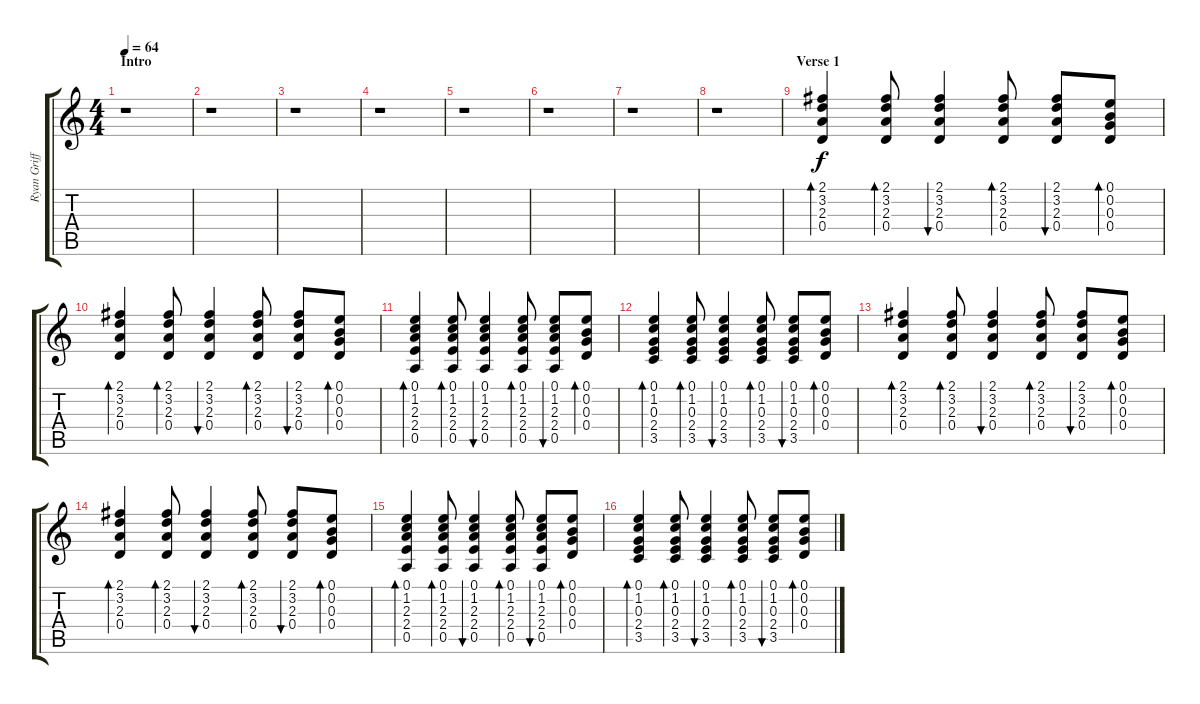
\track ("Ryan Griffits" "Ryan Griff") {instrument acousticguitarsteel}
\staff {score tabs}
\tuning (E4 B3 G3 D3 A2 E2) {hide}
\ts (4 4)
\section ("" "Intro")
\tempo 64
\clef g2
\ks c
r.1{dy f instrument acousticguitarsteel} |
r.1 |
r.1 |
r.1 |
r.1 |
r.1 |
r.1 |
r.1 |
\section ("" "Verse 1")
(2.1 3.2 2.3 0.4).4{bd 60} (2.1 3.2 2.3 0.4).8{bd 60} (2.1 3.2 2.3 0.4).4{bu 60} (2.1 3.2 2.3 0.4).8{bd 60} (2.1 3.2 2.3 0.4).8{bu 60} (0.1 0.2 0.3 0.4).8{bd 60} |
(2.1 3.2 2.3 0.4).4{bd 60} (2.1 3.2 2.3 0.4).8{bd 60} (2.1 3.2 2.3 0.4).4{bu 60} (2.1 3.2 2.3 0.4).8{bd 60} (2.1 3.2 2.3 0.4).8{bu 60} (0.1 0.2 0.3 0.4).8{bd 60} |
(0.1 1.2 2.3 2.4 0.5).4{bd 60} (0.1 1.2 2.3 2.4 0.5).8{bd 60} (0.1 1.2 2.3 2.4 0.5).4{bu 60} (0.1 1.2 2.3 2.4 0.5).8{bd 60} (0.1 1.2 2.3 2.4 0.5).8{bu 60} (0.1 0.2 0.3 0.4).8{bd 60} |
(0.1 1.2 0.3 2.4 3.5).4{bd 60} (0.1 1.2 0.3 2.4 3.5).8{bd 60} (0.1 1.2 0.3 2.4 3.5).4{bu 60} (0.1 1.2 0.3 2.4 3.5).8{bd 60} (0.1 1.2 0.3 2.4 3.5).8{bu 60} (0.1 0.2 0.3 0.4).8{bd 60} |
(2.1 3.2 2.3 0.4).4{bd 60} (2.1 3.2 2.3 0.4).8{bd 60} (2.1 3.2 2.3 0.4).4{bu 60} (2.1 3.2 2.3 0.4).8{bd 60} (2.1 3.2 2.3 0.4).8{bu 60} (0.1 0.2 0.3 0.4).8{bd 60} |
(2.1 3.2 2.3 0.4).4{bd 60} (2.1 3.2 2.3 0.4).8{bd 60} (2.1 3.2 2.3 0.4).4{bu 60} (2.1 3.2 2.3 0.4).8{bd 60} (2.1 3.2 2.3 0.4).8{bu 60} (0.1 0.2 0.3 0.4).8{bd 60} |
(0.1 1.2 2.3 2.4 0.5).4{bd 60} (0.1 1.2 2.3 2.4 0.5).8{bd 60} (0.1 1.2 2.3 2.4 0.5).4{bu 60} (0.1 1.2 2.3 2.4 0.5).8{bd 60} (0.1 1.2 2.3 2.4 0.5).8{bu 60} (0.1 0.2 0.3 0.4).8{bd 60} |
(0.1 1.2 0.3 2.4 3.5).4{bd 60} (0.1 1.2 0.3 2.4 3.5).8{bd 60} (0.1 1.2 0.3 2.4 3.5).4{bu 60} (0.1 1.2 0.3 2.4 3.5).8{bd 60} (0.1 1.2 0.3 2.4 3.5).8{bu 60} (0.1 0.2 0.3 0.4).8{bd 60}
